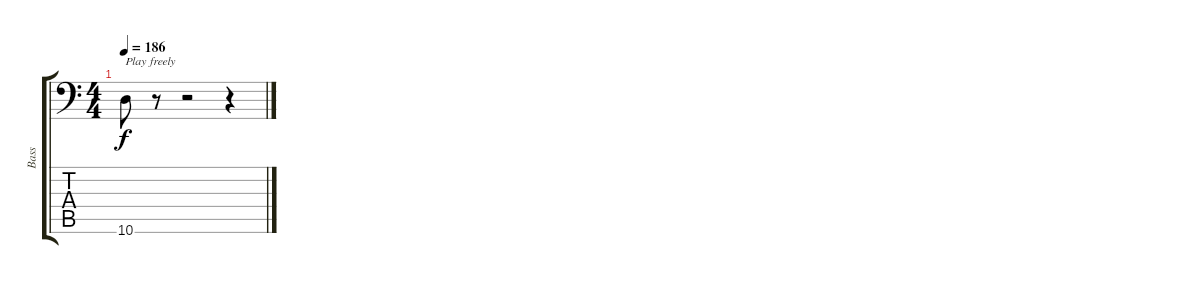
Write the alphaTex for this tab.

\track ("Bass" "Bass") {instrument electricbasspick}
\staff {score tabs}
\tuning (E3 B2 G2 D2 A1 E1) {hide}
\ts (4 4)
\tempo 186
\clef f4
\ks c
10.6{t}.8{txt "Play freely" dy f} r.8 r.2 r.4
